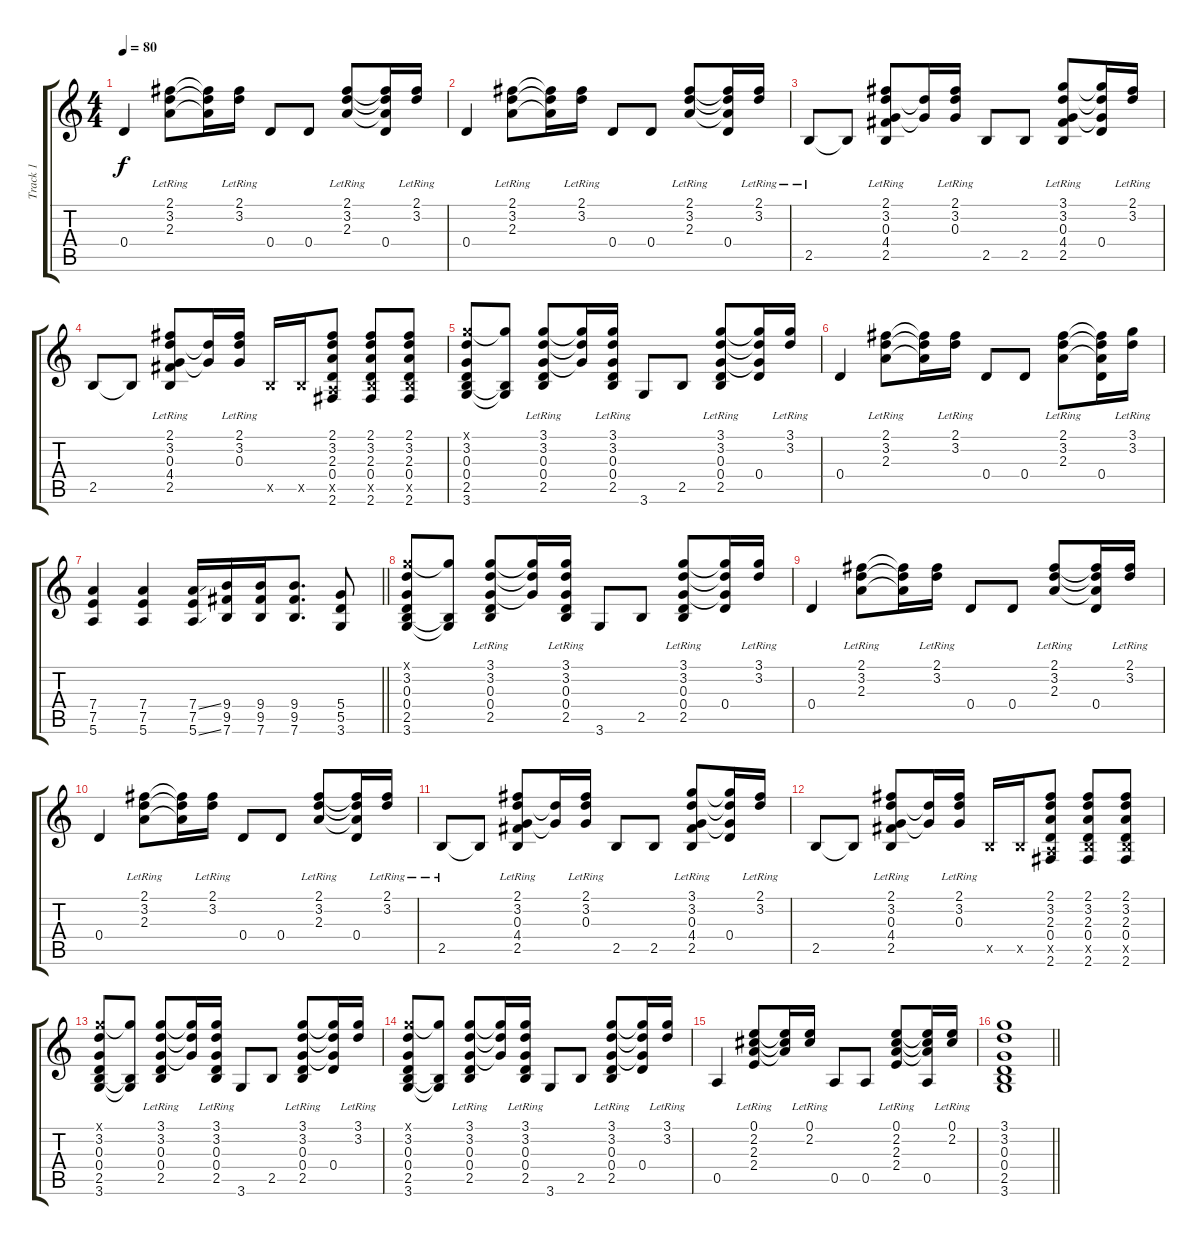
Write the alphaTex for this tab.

\track ("Track 1" "Track 1") {instrument acousticguitarsteel}
\staff {score tabs}
\tuning (E4 B3 G3 D3 A2 E2) {hide}
\ts (4 4)
\tempo 80
\clef g2
\ks c
0.4.4{dy f} (2.1{lr} 3.2{lr} 2.3{lr}).8 (2.1{t} 3.2{t} 2.3{t}).16 (2.1{lr} 3.2{lr}).16 0.4.8 0.4.8 (2.1{lr} 3.2{lr} 2.3{lr}).8 (2.1{t} 3.2{t} 2.3{t} 0.4).16 (2.1{lr} 3.2{lr}).16 |
0.4.4 (2.1{lr} 3.2{lr} 2.3{lr}).8 (2.1{t} 3.2{t} 2.3{t}).16 (2.1{lr} 3.2{lr}).16 0.4.8 0.4.8 (2.1{lr} 3.2{lr} 2.3{lr}).8 (2.1{t} 3.2{t} 2.3{t} 0.4).16 (2.1{lr} 3.2{lr}).16 |
2.5{lr}.8 2.5{t}.8 (2.1{lr} 3.2{lr} 0.3{lr} 4.4 2.5).8 (3.2{t} 0.3{t}).16 (2.1{lr} 3.2{lr} 0.3).16 2.5.8 2.5.8 (3.1{lr} 3.2{lr} 0.3{lr} 4.4 2.5).8 (3.1{t} 3.2{t} 0.3{t} 0.4).16 (2.1{lr} 3.2{lr}).16 |
2.5.8 2.5{t}.8 (2.1{lr} 3.2{lr} 0.3{lr} 4.4 2.5).8 (3.2{t} 0.3{t}).16 (2.1{lr} 3.2{lr} 0.3).16 2.5{x}.16 2.5{x}.16 (2.1 3.2 2.3 0.4 0.5{x} 2.6).8 (2.1 3.2 2.3 0.4 2.5{x} 2.6).8 (2.1 3.2 2.3 0.4 2.5{x} 2.6).8 |
(3.1{x} 3.2 0.3 0.4 2.5 3.6).8 (3.1{t} 2.5{t} 3.6{t}).8 (3.1{lr} 3.2{lr} 0.3{lr} 0.4 2.5).8 (3.1{t} 3.2{t} 0.3{t}).16 (3.1{lr} 3.2{lr} 0.3 0.4 2.5).16 3.6.8 2.5.8 (3.1{lr} 3.2{lr} 0.3{lr} 0.4 2.5).8 (3.1{t} 3.2{t} 0.3{t} 0.4).16 (3.1{lr} 3.2{lr}).16 |
0.4.4 (2.1{lr} 3.2{lr} 2.3{lr}).8 (2.1{t} 3.2{t} 2.3{t}).16 (2.1{lr} 3.2{lr}).16 0.4.8 0.4.8 (2.1{lr} 3.2{lr} 2.3{lr}).8 (2.1{t} 3.2{t} 2.3{t} 0.4).16 (3.1{lr} 3.2{lr}).16 |
\barLineRight lightlight
(7.4 7.5 5.6).4 (7.4 7.5 5.6).4 (7.4{ss} 7.5 5.6{ss}).16 (9.4 9.5 7.6).16 (9.4 9.5 7.6).16 (9.4 9.5 7.6).8{d} (5.4 5.5 3.6).8 |
(3.1{x} 3.2 0.3 0.4 2.5 3.6).8 (3.1{t} 2.5{t} 3.6{t}).8 (3.1{lr} 3.2{lr} 0.3{lr} 0.4 2.5).8 (3.1{t} 3.2{t} 0.3{t}).16 (3.1{lr} 3.2{lr} 0.3 0.4 2.5).16 3.6.8 2.5.8 (3.1{lr} 3.2{lr} 0.3{lr} 0.4 2.5).8 (3.1{t} 3.2{t} 0.3{t} 0.4).16 (3.1{lr} 3.2{lr}).16 |
0.4.4 (2.1{lr} 3.2{lr} 2.3{lr}).8 (2.1{t} 3.2{t} 2.3{t}).16 (2.1{lr} 3.2{lr}).16 0.4.8 0.4.8 (2.1{lr} 3.2{lr} 2.3{lr}).8 (2.1{t} 3.2{t} 2.3{t} 0.4).16 (2.1{lr} 3.2{lr}).16 |
0.4.4 (2.1{lr} 3.2{lr} 2.3{lr}).8 (2.1{t} 3.2{t} 2.3{t}).16 (2.1{lr} 3.2{lr}).16 0.4.8 0.4.8 (2.1{lr} 3.2{lr} 2.3{lr}).8 (2.1{t} 3.2{t} 2.3{t} 0.4).16 (2.1{lr} 3.2{lr}).16 |
2.5{lr}.8 2.5{t}.8 (2.1{lr} 3.2{lr} 0.3{lr} 4.4 2.5).8 (3.2{t} 0.3{t}).16 (2.1{lr} 3.2{lr} 0.3).16 2.5.8 2.5.8 (3.1{lr} 3.2{lr} 0.3{lr} 4.4 2.5).8 (3.1{t} 3.2{t} 0.3{t} 0.4).16 (2.1{lr} 3.2{lr}).16 |
2.5.8 2.5{t}.8 (2.1{lr} 3.2{lr} 0.3{lr} 4.4 2.5).8 (3.2{t} 0.3{t}).16 (2.1{lr} 3.2{lr} 0.3).16 2.5{x}.16 2.5{x}.16 (2.1 3.2 2.3 0.4 0.5{x} 2.6).8 (2.1 3.2 2.3 0.4 2.5{x} 2.6).8 (2.1 3.2 2.3 0.4 2.5{x} 2.6).8 |
(3.1{x} 3.2 0.3 0.4 2.5 3.6).8 (3.1{t} 2.5{t} 3.6{t}).8 (3.1{lr} 3.2{lr} 0.3{lr} 0.4 2.5).8 (3.1{t} 3.2{t} 0.3{t}).16 (3.1{lr} 3.2{lr} 0.3 0.4 2.5).16 3.6.8 2.5.8 (3.1{lr} 3.2{lr} 0.3{lr} 0.4 2.5).8 (3.1{t} 3.2{t} 0.3{t} 0.4).16 (3.1{lr} 3.2{lr}).16 |
(3.1{x} 3.2 0.3 0.4 2.5 3.6).8 (3.1{t} 2.5{t} 3.6{t}).8 (3.1{lr} 3.2{lr} 0.3{lr} 0.4 2.5).8 (3.1{t} 3.2{t} 0.3{t}).16 (3.1{lr} 3.2{lr} 0.3 0.4 2.5).16 3.6.8 2.5.8 (3.1{lr} 3.2{lr} 0.3{lr} 0.4 2.5).8 (3.1{t} 3.2{t} 0.3{t} 0.4).16 (3.1{lr} 3.2{lr}).16 |
0.5.4 (0.1{lr} 2.2{lr} 2.3{lr} 2.4).8 (0.1{t} 2.2{t} 2.3{t}).16 (0.1{lr} 2.2{lr}).16 0.5.8 0.5.8 (0.1{lr} 2.2{lr} 2.3{lr} 2.4).8 (0.1{t} 2.2{t} 2.3{t} 0.5).16 (0.1{lr} 2.2{lr}).16 |
\barLineRight lightlight
(3.1 3.2 0.3 0.4 2.5 3.6).1
